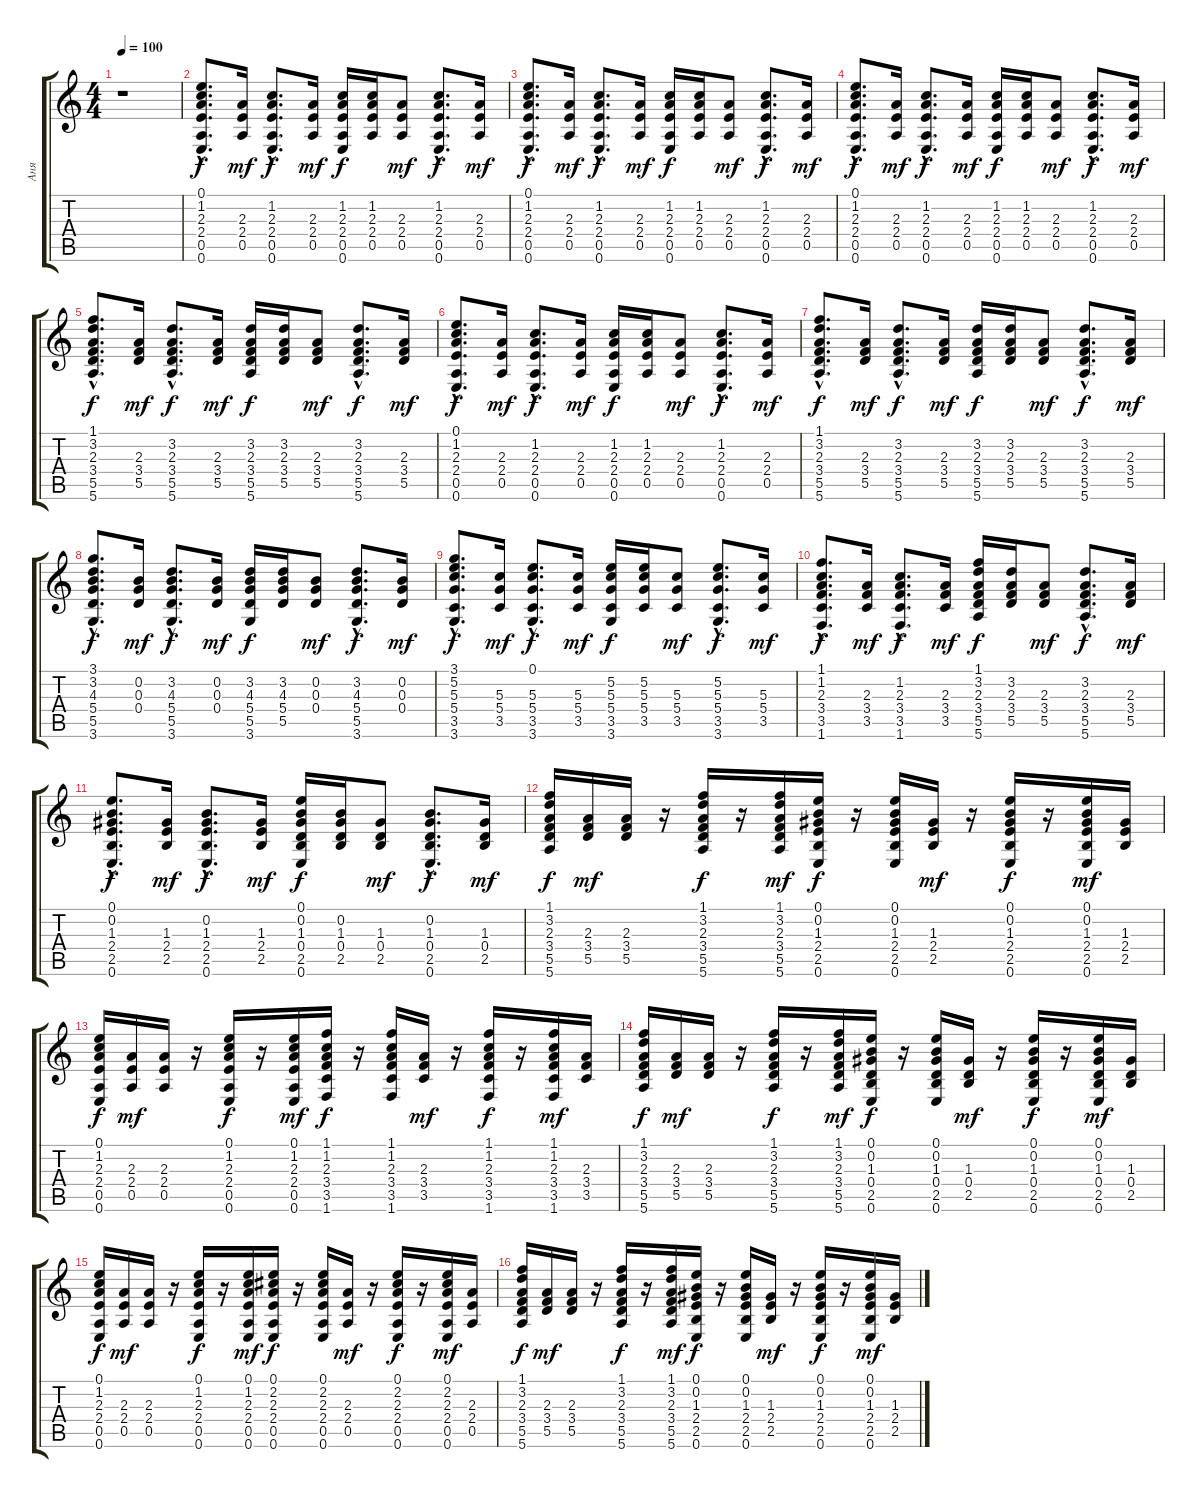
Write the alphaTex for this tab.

\track ("Аня" "Аня") {instrument acousticguitarsteel}
\staff {score tabs}
\tuning (E4 B3 G3 D3 A2 E2) {hide}
\ts (4 4)
\tempo 100
\tempo 85
\tempo 100
\clef g2
\ks c
r.1{dy f instrument acousticguitarsteel} |
(0.1{hac} 1.2{hac} 2.3{hac} 2.4{hac} 0.5{hac} 0.6{hac}).8{d} (2.3 2.4 0.5).16{dy mf} (1.2{hac} 2.3{hac} 2.4{hac} 0.5{hac} 0.6{hac}).8{d dy f} (2.3 2.4 0.5).16{dy mf} (1.2 2.3 2.4 0.5 0.6).16{dy f} (1.2 2.3 2.4 0.5).16 (2.3 2.4 0.5).8{dy mf} (1.2{hac} 2.3{hac} 2.4{hac} 0.5{hac} 0.6{hac}).8{d dy f} (2.3 2.4 0.5).16{dy mf} |
(0.1{hac} 1.2{hac} 2.3{hac} 2.4{hac} 0.5{hac} 0.6{hac}).8{d dy f} (2.3 2.4 0.5).16{dy mf} (1.2{hac} 2.3{hac} 2.4{hac} 0.5{hac} 0.6{hac}).8{d dy f} (2.3 2.4 0.5).16{dy mf} (1.2 2.3 2.4 0.5 0.6).16{dy f} (1.2 2.3 2.4 0.5).16 (2.3 2.4 0.5).8{dy mf} (1.2{hac} 2.3{hac} 2.4{hac} 0.5{hac} 0.6{hac}).8{d dy f} (2.3 2.4 0.5).16{dy mf} |
(0.1{hac} 1.2{hac} 2.3{hac} 2.4{hac} 0.5{hac} 0.6{hac}).8{d dy f} (2.3 2.4 0.5).16{dy mf} (1.2{hac} 2.3{hac} 2.4{hac} 0.5{hac} 0.6{hac}).8{d dy f} (2.3 2.4 0.5).16{dy mf} (1.2 2.3 2.4 0.5 0.6).16{dy f} (1.2 2.3 2.4 0.5).16 (2.3 2.4 0.5).8{dy mf} (1.2{hac} 2.3{hac} 2.4{hac} 0.5{hac} 0.6{hac}).8{d dy f} (2.3 2.4 0.5).16{dy mf} |
(1.1{hac} 3.2{hac} 2.3{hac} 3.4{hac} 5.5{hac} 5.6{hac}).8{d dy f} (2.3 3.4 5.5).16{dy mf} (3.2{hac} 2.3{hac} 3.4{hac} 5.5{hac} 5.6{hac}).8{d dy f} (2.3 3.4 5.5).16{dy mf} (3.2 2.3 3.4 5.5 5.6).16{dy f} (3.2 2.3 3.4 5.5).16 (2.3 3.4 5.5).8{dy mf} (3.2{hac} 2.3{hac} 3.4{hac} 5.5{hac} 5.6{hac}).8{d dy f} (2.3 3.4 5.5).16{dy mf} |
(0.1{hac} 1.2{hac} 2.3{hac} 2.4{hac} 0.5{hac} 0.6{hac}).8{d dy f} (2.3 2.4 0.5).16{dy mf} (1.2{hac} 2.3{hac} 2.4{hac} 0.5{hac} 0.6{hac}).8{d dy f} (2.3 2.4 0.5).16{dy mf} (1.2 2.3 2.4 0.5 0.6).16{dy f} (1.2 2.3 2.4 0.5).16 (2.3 2.4 0.5).8{dy mf} (1.2{hac} 2.3{hac} 2.4{hac} 0.5{hac} 0.6{hac}).8{d dy f} (2.3 2.4 0.5).16{dy mf} |
(1.1{hac} 3.2{hac} 2.3{hac} 3.4{hac} 5.5{hac} 5.6{hac}).8{d dy f} (2.3 3.4 5.5).16{dy mf} (3.2{hac} 2.3{hac} 3.4{hac} 5.5{hac} 5.6{hac}).8{d dy f} (2.3 3.4 5.5).16{dy mf} (3.2 2.3 3.4 5.5 5.6).16{dy f} (3.2 2.3 3.4 5.5).16 (2.3 3.4 5.5).8{dy mf} (3.2{hac} 2.3{hac} 3.4{hac} 5.5{hac} 5.6{hac}).8{d dy f} (2.3 3.4 5.5).16{dy mf} |
(3.1{hac} 3.2{hac} 4.3{hac} 5.4{hac} 5.5{hac} 3.6{hac}).8{d dy f} (0.2 0.3 0.4).16{dy mf} (3.2{hac} 4.3{hac} 5.4{hac} 5.5{hac} 3.6{hac}).8{d dy f} (0.2 0.3 0.4).16{dy mf} (3.2 4.3 5.4 5.5 3.6).16{dy f} (3.2 4.3 5.4 5.5).16 (0.2 0.3 0.4).8{dy mf} (3.2{hac} 4.3{hac} 5.4{hac} 5.5{hac} 3.6{hac}).8{d dy f} (0.2 0.3 0.4).16{dy mf} |
(3.1{hac} 5.2{hac} 5.3{hac} 5.4{hac} 3.5{hac} 3.6{hac}).8{d dy f} (5.3 5.4 3.5).16{dy mf} (0.1{hac} 5.3{hac} 5.4{hac} 3.5{hac} 3.6{hac}).8{d dy f} (5.3 5.4 3.5).16{dy mf} (5.2 5.3 5.4 3.5 3.6).16{dy f} (5.2 5.3 5.4 3.5).16 (5.3 5.4 3.5).8{dy mf} (5.2{hac} 5.3{hac} 5.4{hac} 3.5{hac} 3.6{hac}).8{d dy f} (5.3 5.4 3.5).16{dy mf} |
(1.1{hac} 1.2{hac} 2.3{hac} 3.4{hac} 3.5{hac} 1.6{hac}).8{d dy f} (2.3 3.4 3.5).16{dy mf} (1.2{hac} 2.3{hac} 3.4{hac} 3.5{hac} 1.6{hac}).8{d dy f} (2.3 3.4 3.5).16{dy mf} (1.1 3.2 2.3 3.4 5.5 5.6).16{dy f} (3.2 2.3 3.4 5.5).16 (2.3 3.4 5.5).8{dy mf} (3.2{hac} 2.3{hac} 3.4{hac} 5.5{hac} 5.6{hac}).8{d dy f} (2.3 3.4 5.5).16{dy mf} |
(0.1{hac} 0.2{hac} 1.3{hac} 2.4{hac} 2.5{hac} 0.6{hac}).8{d dy f} (1.3 2.4 2.5).16{dy mf} (0.2{hac} 1.3{hac} 2.4{hac} 2.5{hac} 0.6{hac}).8{d dy f} (1.3 2.4 2.5).16{dy mf} (0.1 0.2 1.3 0.4 2.5 0.6).16{dy f} (0.2 1.3 0.4 2.5).16 (1.3 0.4 2.5).8{dy mf} (0.2{hac} 1.3{hac} 0.4{hac} 2.5{hac} 0.6{hac}).8{d dy f} (1.3 0.4 2.5).16{dy mf} |
(1.1 3.2 2.3 3.4 5.5 5.6).16{dy f} (2.3 3.4 5.5).16{dy mf} (2.3 3.4 5.5).16 r.16 (1.1 3.2 2.3 3.4 5.5 5.6).16{dy f} r.16 (1.1 3.2 2.3 3.4 5.5 5.6).16{dy mf} (0.1 0.2 1.3 2.4 2.5 0.6).16{dy f} r.16 (0.1 0.2 1.3 2.4 2.5 0.6).16 (1.3 2.4 2.5).16{dy mf} r.16 (0.1 0.2 1.3 2.4 2.5 0.6).16{dy f} r.16 (0.1 0.2 1.3 2.4 2.5 0.6).16{dy mf} (1.3 2.4 2.5).16 |
(0.1 1.2 2.3 2.4 0.5 0.6).16{dy f} (2.3 2.4 0.5).16{dy mf} (2.3 2.4 0.5).16 r.16 (0.1 1.2 2.3 2.4 0.5 0.6).16{dy f} r.16 (0.1 1.2 2.3 2.4 0.5 0.6).16{dy mf} (1.1 1.2 2.3 3.4 3.5 1.6).16{dy f} r.16 (1.1 1.2 2.3 3.4 3.5 1.6).16 (2.3 3.4 3.5).16{dy mf} r.16 (1.1 1.2 2.3 3.4 3.5 1.6).16{dy f} r.16 (1.1 1.2 2.3 3.4 3.5 1.6).16{dy mf} (2.3 3.4 3.5).16 |
(1.1 3.2 2.3 3.4 5.5 5.6).16{dy f} (2.3 3.4 5.5).16{dy mf} (2.3 3.4 5.5).16 r.16 (1.1 3.2 2.3 3.4 5.5 5.6).16{dy f} r.16 (1.1 3.2 2.3 3.4 5.5 5.6).16{dy mf} (0.1 0.2 1.3 0.4 2.5 0.6).16{dy f} r.16 (0.1 0.2 1.3 0.4 2.5 0.6).16 (1.3 0.4 2.5).16{dy mf} r.16 (0.1 0.2 1.3 0.4 2.5 0.6).16{dy f} r.16 (0.1 0.2 1.3 0.4 2.5 0.6).16{dy mf} (1.3 0.4 2.5).16 |
(0.1 1.2 2.3 2.4 0.5 0.6).16{dy f} (2.3 2.4 0.5).16{dy mf} (2.3 2.4 0.5).16 r.16 (0.1 1.2 2.3 2.4 0.5 0.6).16{dy f} r.16 (0.1 1.2 2.3 2.4 0.5 0.6).16{dy mf} (0.1 2.2 2.3 2.4 0.5 0.6).16{dy f} r.16 (0.1 2.2 2.3 2.4 0.5 0.6).16 (2.3 2.4 0.5).16{dy mf} r.16 (0.1 2.2 2.3 2.4 0.5 0.6).16{dy f} r.16 (0.1 2.2 2.3 2.4 0.5 0.6).16{dy mf} (2.3 2.4 0.5).16 |
(1.1 3.2 2.3 3.4 5.5 5.6).16{dy f} (2.3 3.4 5.5).16{dy mf} (2.3 3.4 5.5).16 r.16 (1.1 3.2 2.3 3.4 5.5 5.6).16{dy f} r.16 (1.1 3.2 2.3 3.4 5.5 5.6).16{dy mf} (0.1 0.2 1.3 2.4 2.5 0.6).16{dy f} r.16 (0.1 0.2 1.3 2.4 2.5 0.6).16 (1.3 2.4 2.5).16{dy mf} r.16 (0.1 0.2 1.3 2.4 2.5 0.6).16{dy f} r.16 (0.1 0.2 1.3 2.4 2.5 0.6).16{dy mf} (1.3 2.4 2.5).16
